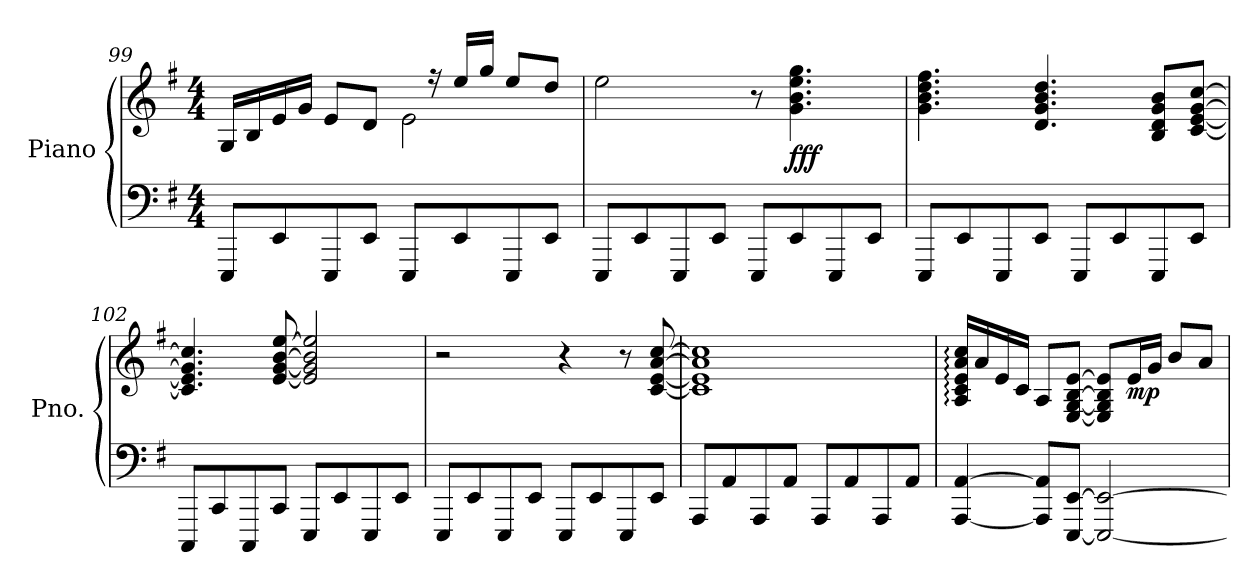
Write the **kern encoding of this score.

**kern	**kern	**dynam
*part1	*part1	*part1
*staff2	*staff1	*staff1/2
*I"Piano	*	*
*I'Pno.	*	*
*clefF4	*clefG2	*
*k[f#]	*k[f#]	*
*M4/4	*M4/4	*
=99	=99	=99
*	*^	*
8EEE/L	16G/LL	2ryy	.
.	16B/	.	.
8EE/	16e/	.	.
.	16g/JJ	.	.
8EEE/	8e/L	.	.
8EE/J	8d/J	.	.
8EEE/L	16ryy	2e\	.
.	16r	.	.
8EE/	16ee/LL	.	.
.	16gg/JJ	.	.
8EEE/	8ee/L	.	.
8EE/J	8dd/J	.	.
*	*v	*v	*
=100	=100	=100
8EEE/L	2ee\	.
8EE/	.	.
8EEE/	.	.
8EE/J	.	.
8EEE/L	8r	.
!	!	!LO:DY:b
8EE/	4.g\ 4.b\ 4.ee\ 4.gg\	fff
8EEE/	.	.
8EE/J	.	.
!!LO:LB:g=z
=101	=101	=101
8EEE/L	4.g\ 4.b\ 4.dd\ 4.ff#\	.
8EE/	.	.
8EEE/	.	.
8EE/J	4.d/ 4.g/ 4.b/ 4.dd/	.
8EEE/L	.	.
8EE/	.	.
8EEE/	8B/ 8d/ 8g/ 8b/L	.
8EE/J	[8c/ [8e/ [8g/ [8cc/J	.
=102	=102	=102
8CCC/L	4.c/] 4.e/] 4.g/] 4.cc/]	.
8CC/	.	.
8CCC/	.	.
8CC/J	[8e/ [8g/ [8b/ [8ee/	.
8EEE/L	2e/] 2g/] 2b/] 2ee/]	.
8EE/	.	.
8EEE/	.	.
8EE/J	.	.
=103	=103	=103
8EEE/L	2r	.
8EE/	.	.
8EEE/	.	.
8EE/J	.	.
8EEE/L	4r	.
8EE/	.	.
8EEE/	8r	.
8EE/J	[8c/ [8e/ [8a/ [8cc/	.
=104	=104	=104
8AAA/L	1c] 1e] 1a] 1cc]	.
8AA/	.	.
8AAA/	.	.
8AA/J	.	.
8AAA/L	.	.
8AA/	.	.
8AAA/	.	.
8AA/J	.	.
!!LO:LB:g=z
=105	=105	=105
[4AAA/ [4AA/	16A/: 16c/: 16e/: 16a/: 16cc/:LL	.
.	16a/	.
.	16e/	.
.	16c/JJ	.
8AAA/] 8AA/]L	8A/L	.
[8EEE/ [8EE/J	[8E/ [8G/ [8B/ [8e/J	.
2EEE/_ 2EE/_	8E/] 8G/] 8B/] 8e/]L	.
!	!	!LO:DY:b
.	16e/L	mp
.	16g/JJ	.
.	8b/L	.
.	8a/J	.
=	=	=
*-	*-	*-
